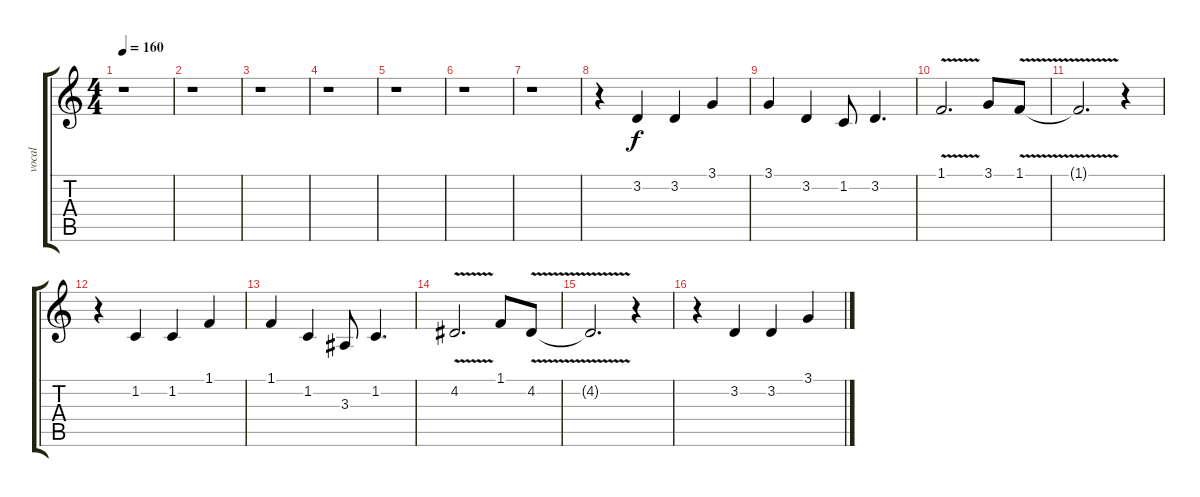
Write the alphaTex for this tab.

\track ("vocal" "vocal") {instrument violin}
\staff {score tabs}
\tuning (E4 B3 G3 D3 A2 E2) {hide}
\ts (4 4)
\tempo 160
\clef g2
\ks c
r.1{dy f} |
r.1 |
r.1 |
r.1 |
r.1 |
r.1 |
r.1 |
r.4 3.2.4 3.2.4 3.1.4 |
3.1.4 3.2.4 1.2.8 3.2.4{d} |
1.1{v}.2{d} 3.1.8 1.1{v}.8 |
1.1{v t}.2{d} r.4 |
r.4 1.2.4 1.2.4 1.1.4 |
1.1.4 1.2.4 3.3.8 1.2.4{d} |
4.2{v}.2{d} 1.1.8 4.2{v}.8 |
4.2{v t}.2{d} r.4 |
r.4 3.2.4 3.2.4 3.1.4
